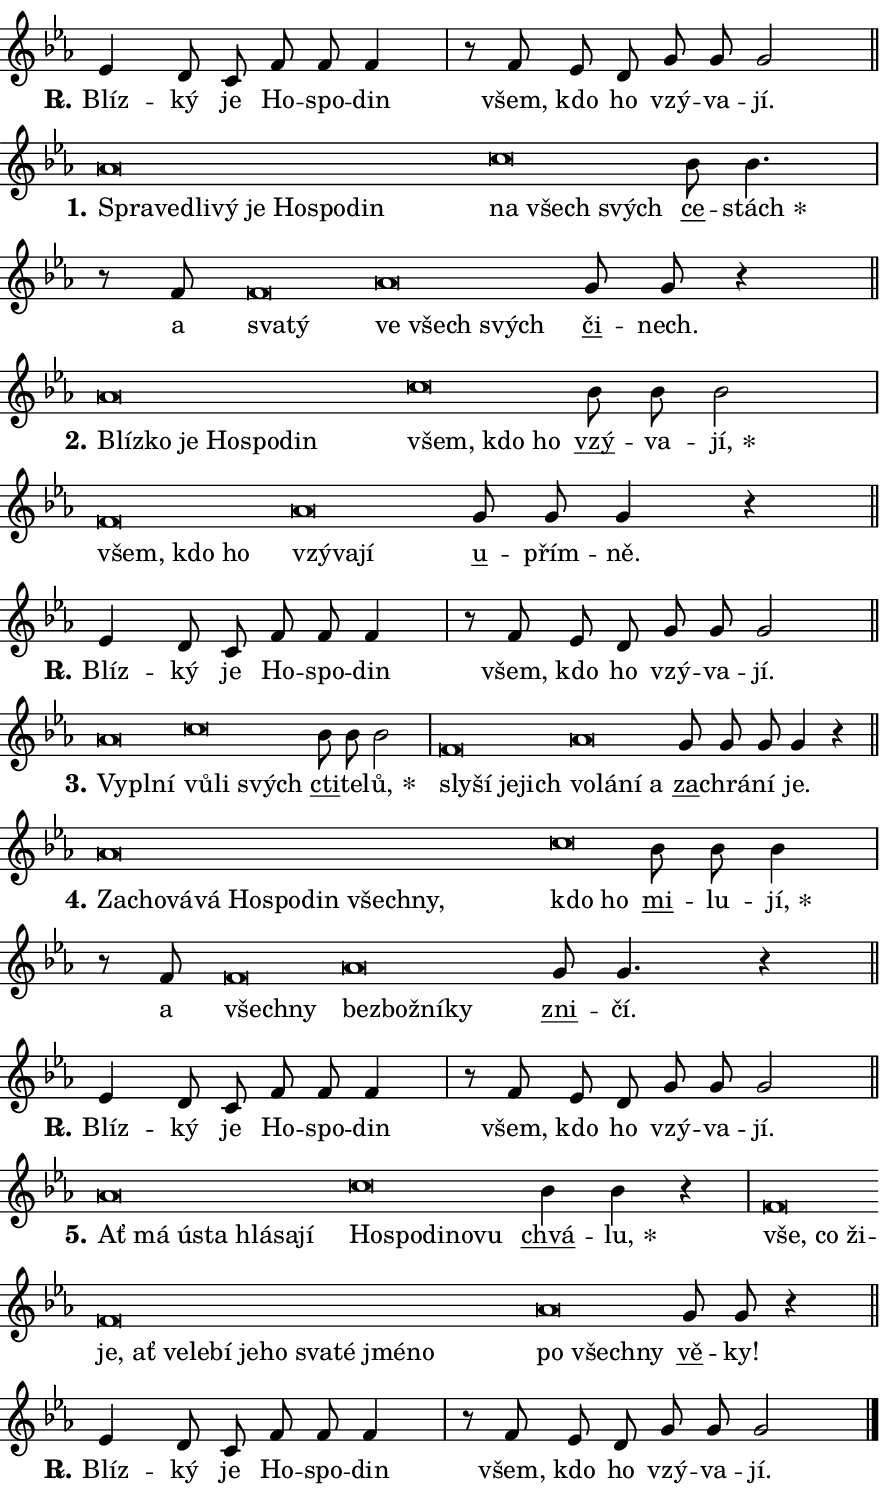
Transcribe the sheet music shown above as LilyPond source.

\version "2.24.0"
\header { tagline = "" }
\paper {
  indent = 0\cm
  top-margin = 0\cm
  right-margin = 0.13\cm % to fit lyric hyphens
  bottom-margin = 0\cm
  left-margin = 0\cm
  paper-width = 15\cm
  page-breaking = #ly:one-page-breaking
  system-system-spacing.basic-distance = #11
  score-system-spacing.basic-distance = #11
  ragged-last = ##f
}


%% Author: Thomas Morley
%% https://lists.gnu.org/archive/html/lilypond-user/2020-05/msg00002.html
#(define (line-position grob)
"Returns position of @var[grob} in current system:
   @code{'start}, if at first time-step
   @code{'end}, if at last time-step
   @code{'middle} otherwise
"
  (let* ((col (ly:item-get-column grob))
         (ln (ly:grob-object col 'left-neighbor))
         (rn (ly:grob-object col 'right-neighbor))
         (col-to-check-left (if (ly:grob? ln) ln col))
         (col-to-check-right (if (ly:grob? rn) rn col))
         (break-dir-left
           (and
             (ly:grob-property col-to-check-left 'non-musical #f)
             (ly:item-break-dir col-to-check-left)))
         (break-dir-right
           (and
             (ly:grob-property col-to-check-right 'non-musical #f)
             (ly:item-break-dir col-to-check-right))))
        (cond ((eqv? 1 break-dir-left) 'start)
              ((eqv? -1 break-dir-right) 'end)
              (else 'middle))))

#(define (tranparent-at-line-position vctor)
  (lambda (grob)
  "Relying on @code{line-position} select the relevant enry from @var{vctor}.
Used to determine transparency,"
    (case (line-position grob)
      ((end) (not (vector-ref vctor 0)))
      ((middle) (not (vector-ref vctor 1)))
      ((start) (not (vector-ref vctor 2))))))

noteHeadBreakVisibility =
#(define-music-function (break-visibility)(vector?)
"Makes @code{NoteHead}s transparent relying on @var{break-visibility}"
#{
  \override NoteHead.transparent =
    #(tranparent-at-line-position break-visibility)
#})

#(define delete-ledgers-for-transparent-note-heads
  (lambda (grob)
    "Reads whether a @code{NoteHead} is transparent.
If so this @code{NoteHead} is removed from @code{'note-heads} from
@var{grob}, which is supposed to be @code{LedgerLineSpanner}.
As a result ledgers are not printed for this @code{NoteHead}"
    (let* ((nhds-array (ly:grob-object grob 'note-heads))
           (nhds-list
             (if (ly:grob-array? nhds-array)
                 (ly:grob-array->list nhds-array)
                 '()))
           ;; Relies on the transparent-property being done before
           ;; Staff.LedgerLineSpanner.after-line-breaking is executed.
           ;; This is fragile ...
           (to-keep
             (remove
               (lambda (nhd)
                 (ly:grob-property nhd 'transparent #f))
               nhds-list)))
      ;; TODO find a better method to iterate over grob-arrays, similiar
      ;; to filter/remove etc for lists
      ;; For now rebuilt from scratch
      (set! (ly:grob-object grob 'note-heads)  '())
      (for-each
        (lambda (nhd)
          (ly:pointer-group-interface::add-grob grob 'note-heads nhd))
        to-keep))))

squashNotes = {
  \override NoteHead.X-extent = #'(-0.2 . 0.2)
  \override NoteHead.Y-extent = #'(-0.75 . 0)
  \override NoteHead.stencil =
    #(lambda (grob)
       (let ((pos (ly:grob-property grob 'staff-position)))
         (begin
           (if (< pos -7) (display "ERROR: Lower brevis then expected\n") (display ""))
           (if (<= pos -6) ly:text-interface::print ly:note-head::print))))
}
unSquashNotes = {
  \revert NoteHead.X-extent
  \revert NoteHead.Y-extent
  \revert NoteHead.stencil
}

hideNotes = \noteHeadBreakVisibility #begin-of-line-visible
unHideNotes = \noteHeadBreakVisibility #all-visible

% work-around for resetting accidentals
% https://lilypond.org/doc/v2.23/Documentation/notation/displaying-rhythms#unmetered-music
cadenzaMeasure = {
  \cadenzaOff
  \partial 1024 s1024
  \cadenzaOn
}

#(define-markup-command (accent layout props text) (markup?)
  "Underline accented syllable"
  (interpret-markup layout props
    #{\markup \override #'(offset . 4.3) \underline { #text }#}))

responsum = \markup \concat {
  "R" \hspace #-1.05 \path #0.1 #'((moveto 0 0.07) (lineto 0.9 0.8)) \hspace #0.05 "."
}

spaceSize = #0.6828661417322834 % exact space size for TeX Gyre Schola

\layout {
  \context {
    \Staff
    \remove "Time_signature_engraver"
    \override LedgerLineSpanner.after-line-breaking = #delete-ledgers-for-transparent-note-heads
  }
  \context {
    \Lyrics {
      \override LyricSpace.minimum-distance = \spaceSize
      \override LyricText.font-name = #"TeX Gyre Schola"
      \override LyricText.font-size = 1
      \override StanzaNumber.font-name = #"TeX Gyre Schola Bold"
      \override StanzaNumber.font-size = 1
    }
  }
  \context {
    \Score 
    \override NoteHead.text =
      #(lambda (grob) 
        (let ((pos (ly:grob-property grob 'staff-position)))
          #{\markup {
            \combine
              \halign #-0.55 \raise #(if (= pos -6) 0 0.5) \override #'(thickness . 2) \draw-line #'(3.2 . 0)
              \musicglyph "noteheads.sM1"
          }#}))
  }
}

% magnetic-lyrics.ily
%
%   written by
%     Jean Abou Samra <jean@abou-samra.fr>
%     Werner Lemberg <wl@gnu.org>
%
%   adapted by
%     Jiri Hon <jiri.hon@gmail.com>
%
% Version 2022-Apr-15

% https://www.mail-archive.com/lilypond-user@gnu.org/msg149350.html

#(define (Left_hyphen_pointer_engraver context)
   "Collect syllable-hyphen-syllable occurrences in lyrics and store
them in properties.  This engraver only looks to the left.  For
example, if the lyrics input is @code{foo -- bar}, it does the
following.

@itemize @bullet
@item
Set the @code{text} property of the @code{LyricHyphen} grob between
@q{foo} and @q{bar} to @code{foo}.

@item
Set the @code{left-hyphen} property of the @code{LyricText} grob with
text @q{foo} to the @code{LyricHyphen} grob between @q{foo} and
@q{bar}.
@end itemize

Use this auxiliary engraver in combination with the
@code{lyric-@/text::@/apply-@/magnetic-@/offset!} hook."
   (let ((hyphen #f)
         (text #f))
     (make-engraver
      (acknowledgers
       ((lyric-syllable-interface engraver grob source-engraver)
        (set! text grob)))
      (end-acknowledgers
       ((lyric-hyphen-interface engraver grob source-engraver)
        ;(when (not (grob::has-interface grob 'lyric-space-interface))
          (set! hyphen grob)));)
      ((stop-translation-timestep engraver)
       (when (and text hyphen)
         (ly:grob-set-object! text 'left-hyphen hyphen))
       (set! text #f)
       (set! hyphen #f)))))

#(define (lyric-text::apply-magnetic-offset! grob)
   "If the space between two syllables is less than the value in
property @code{LyricText@/.details@/.squash-threshold}, move the right
syllable to the left so that it gets concatenated with the left
syllable.

Use this function as a hook for
@code{LyricText@/.after-@/line-@/breaking} if the
@code{Left_@/hyphen_@/pointer_@/engraver} is active."
   (let ((hyphen (ly:grob-object grob 'left-hyphen #f)))
     (when hyphen
       (let ((left-text (ly:spanner-bound hyphen LEFT)))
         (when (grob::has-interface left-text 'lyric-syllable-interface)
           (let* ((common (ly:grob-common-refpoint grob left-text X))
                  (this-x-ext (ly:grob-extent grob common X))
                  (left-x-ext
                   (begin
                     ;; Trigger magnetism for left-text.
                     (ly:grob-property left-text 'after-line-breaking)
                     (ly:grob-extent left-text common X)))
                  ;; `delta` is the gap width between two syllables.
                  (delta (- (interval-start this-x-ext)
                            (interval-end left-x-ext)))
                  (details (ly:grob-property grob 'details))
                  (threshold (assoc-get 'squash-threshold details 0.2)))
             (when (< delta threshold)
               (let* (;; We have to manipulate the input text so that
                      ;; ligatures crossing syllable boundaries are not
                      ;; disabled.  For languages based on the Latin
                      ;; script this is essentially a beautification.
                      ;; However, for non-Western scripts it can be a
                      ;; necessity.
                      (lt (ly:grob-property left-text 'text))
                      (rt (ly:grob-property grob 'text))
                      (is-space (grob::has-interface hyphen 'lyric-space-interface))
                      (space (if is-space " " ""))
                      (extra-delta (if is-space spaceSize 0))
                      ;; Append new syllable.
                      (ltrt-space (if (and (string? lt) (string? rt))
                                (string-append lt space rt)
                                (make-concat-markup (list lt space rt))))
                      ;; Right-align `ltrt` to the right side.
                      (ltrt-space-markup (grob-interpret-markup
                               grob
                               (make-translate-markup
                                (cons (interval-length this-x-ext) 0)
                                (make-right-align-markup ltrt-space)))))
                 (begin
                   ;; Don't print `left-text`.
                   (ly:grob-set-property! left-text 'stencil #f)
                   ;; Set text and stencil (which holds all collected
                   ;; syllables so far) and shift it to the left.
                   (ly:grob-set-property! grob 'text ltrt-space)
                   (ly:grob-set-property! grob 'stencil ltrt-space-markup)
                   (ly:grob-translate-axis! grob (- (- delta extra-delta)) X))))))))))


#(define (lyric-hyphen::displace-bounds-first grob)
   ;; Make very sure this callback isn't triggered too early.
   (let ((left (ly:spanner-bound grob LEFT))
         (right (ly:spanner-bound grob RIGHT)))
     (ly:grob-property left 'after-line-breaking)
     (ly:grob-property right 'after-line-breaking)
     (ly:lyric-hyphen::print grob)))

squashThreshold = #0.4

\layout {
  \context {
    \Lyrics
    \consists #Left_hyphen_pointer_engraver
    \override LyricText.after-line-breaking =
      #lyric-text::apply-magnetic-offset!
    \override LyricHyphen.stencil = #lyric-hyphen::displace-bounds-first
    \override LyricText.details.squash-threshold = \squashThreshold
    \override LyricHyphen.minimum-distance = 0
    \override LyricHyphen.minimum-length = \squashThreshold
  }
}

squashText = \override LyricText.details.squash-threshold = 9999
unSquashText = \override LyricText.details.squash-threshold = \squashThreshold

leftText = \override LyricText.self-alignment-X = #LEFT
unLeftText = \revert LyricText.self-alignment-X

starOffset = #(lambda (grob) 
                (let ((x_offset (ly:self-alignment-interface::aligned-on-x-parent grob)))
                  (if (= x_offset 0) 0 (+ x_offset 1.2))))

star = #(define-music-function (syllable)(string?)
"Append star separator at the end of a syllable"
#{
  \once \override LyricText.X-offset = #starOffset
  \lyricmode { \markup {
    #syllable
    \override #'((font-name . "TeX Gyre Schola Bold")) \hspace #0.2 \lower #0.65 \larger "*"
  } }
#})

starAccent = #(define-music-function (syllable)(string?)
"Append star separator at the end of a syllable and make accent"
#{
  \once \override LyricText.X-offset = #starOffset
  \lyricmode { \markup {
    \accent #syllable
    \override #'((font-name . "TeX Gyre Schola Bold")) \hspace #0.2 \lower #0.65 \larger "*"
  } }
#})

breath = #(define-music-function (syllable)(string?)
"Append breathing indicator at the end of a syllable"
#{
  \lyricmode { \markup { #syllable "+" } }
#})

optionalBreath = #(define-music-function (syllable)(string?)
"Append optional breathing indicator at the end of a syllable"
#{
  \lyricmode { \markup { #syllable "(+)" } }
#})


\score {
    <<
        \new Voice = "melody" { \cadenzaOn \key es \major \relative { es'4 d8 c f f f4 \cadenzaMeasure \bar "|" r8 f es d \bar "" g g g2 \cadenzaMeasure \bar "||" \break } }
        \new Lyrics \lyricsto "melody" { \lyricmode { \set stanza = \responsum
Blíz -- ký je Ho -- spo -- din všem, kdo ho vzý -- va -- jí. } }
    >>
    \layout {}
}

\score {
    <<
        \new Voice = "melody" { \cadenzaOn \key es \major \relative { \squashNotes as'\breve*1/16 \hideNotes \breve*1/16 \bar "" \breve*1/16 \bar "" \breve*1/16 \bar "" \breve*1/16 \bar "" \breve*1/16 \bar "" \breve*1/16 \breve*1/16 \bar "" \unHideNotes \unSquashNotes \squashNotes c\breve*1/16 \hideNotes \breve*1/16 \breve*1/16 \bar "" \unHideNotes \unSquashNotes \bar "" bes8 bes4. \cadenzaMeasure \bar "|" r8 f8 \squashNotes f\breve*1/16 \hideNotes \breve*1/16 \bar "" \unHideNotes \unSquashNotes \squashNotes as\breve*1/16 \hideNotes \breve*1/16 \breve*1/16 \bar "" \unHideNotes \unSquashNotes \bar "" g8 g r4 \cadenzaMeasure \bar "||" \break } }
        \new Lyrics \lyricsto "melody" { \lyricmode { \set stanza = "1."
\leftText Spra -- \squashText ve -- dli -- vý je Ho -- spo -- din \unSquashText na \squashText všech svých \unLeftText \unSquashText \markup \accent ce -- \star stách a \leftText sva -- \squashText tý \unSquashText ve \squashText všech svých \unLeftText \unSquashText \markup \accent či -- nech. } }
    >>
    \layout {}
}

\score {
    <<
        \new Voice = "melody" { \cadenzaOn \key es \major \relative { \squashNotes as'\breve*1/16 \hideNotes \breve*1/16 \bar "" \breve*1/16 \bar "" \breve*1/16 \bar "" \breve*1/16 \breve*1/16 \bar "" \unHideNotes \unSquashNotes \squashNotes c\breve*1/16 \hideNotes \breve*1/16 \breve*1/16 \bar "" \unHideNotes \unSquashNotes \bar "" bes8 bes bes2 \cadenzaMeasure \bar "|" \squashNotes f\breve*1/16 \hideNotes \breve*1/16 \breve*1/16 \bar "" \unHideNotes \unSquashNotes \squashNotes as\breve*1/16 \hideNotes \breve*1/16 \breve*1/16 \bar "" \unHideNotes \unSquashNotes \bar "" g8 g g4 r \cadenzaMeasure \bar "||" \break } }
        \new Lyrics \lyricsto "melody" { \lyricmode { \set stanza = "2."
\leftText Blíz -- \squashText ko je Ho -- spo -- din \unSquashText všem, \squashText kdo ho \unLeftText \unSquashText \markup \accent vzý -- va -- \star jí, \leftText všem, \squashText kdo ho \unSquashText vzý -- \squashText va -- jí \unLeftText \unSquashText \markup \accent u -- přím -- ně. } }
    >>
    \layout {}
}

\score {
    <<
        \new Voice = "melody" { \cadenzaOn \key es \major \relative { es'4 d8 c f f f4 \cadenzaMeasure \bar "|" r8 f es d \bar "" g g g2 \cadenzaMeasure \bar "||" \break } }
        \new Lyrics \lyricsto "melody" { \lyricmode { \set stanza = \responsum
Blíz -- ký je Ho -- spo -- din všem, kdo ho vzý -- va -- jí. } }
    >>
    \layout {}
}

\score {
    <<
        \new Voice = "melody" { \cadenzaOn \key es \major \relative { \squashNotes as'\breve*1/16 \hideNotes \breve*1/16 \breve*1/16 \bar "" \unHideNotes \unSquashNotes \squashNotes c\breve*1/16 \hideNotes \breve*1/16 \breve*1/16 \bar "" \unHideNotes \unSquashNotes \bar "" bes8 bes bes2 \cadenzaMeasure \bar "|" \squashNotes f\breve*1/16 \hideNotes \breve*1/16 \bar "" \breve*1/16 \breve*1/16 \bar "" \unHideNotes \unSquashNotes \squashNotes as\breve*1/16 \hideNotes \breve*1/16 \bar "" \breve*1/16 \breve*1/16 \bar "" \unHideNotes \unSquashNotes \bar "" g8 g g g4 r \cadenzaMeasure \bar "||" \break } }
        \new Lyrics \lyricsto "melody" { \lyricmode { \set stanza = "3."
\leftText Vy -- \squashText pl -- ní \unSquashText vů -- \squashText li svých \unLeftText \unSquashText \markup \accent cti -- te -- \star lů, \leftText sly -- \squashText ší je -- jich \unSquashText vo -- \squashText lá -- ní a \unLeftText \unSquashText \markup \accent za -- chrá -- ní je. } }
    >>
    \layout {}
}

\score {
    <<
        \new Voice = "melody" { \cadenzaOn \key es \major \relative { \squashNotes as'\breve*1/16 \hideNotes \breve*1/16 \bar "" \breve*1/16 \bar "" \breve*1/16 \bar "" \breve*1/16 \bar "" \breve*1/16 \bar "" \breve*1/16 \bar "" \breve*1/16 \breve*1/16 \bar "" \unHideNotes \unSquashNotes \squashNotes c\breve*1/16 \hideNotes \breve*1/16 \bar "" \unHideNotes \unSquashNotes \bar "" bes8 bes bes4 \cadenzaMeasure \bar "|" r8 f8 \squashNotes f\breve*1/16 \hideNotes \breve*1/16 \bar "" \unHideNotes \unSquashNotes \squashNotes as\breve*1/16 \hideNotes \breve*1/16 \bar "" \breve*1/16 \breve*1/16 \bar "" \unHideNotes \unSquashNotes \bar "" g8 g4. r4 \cadenzaMeasure \bar "||" \break } }
        \new Lyrics \lyricsto "melody" { \lyricmode { \set stanza = "4."
\leftText Za -- \squashText cho -- vá -- vá Ho -- spo -- din všech -- ny, \unSquashText kdo \squashText ho \unLeftText \unSquashText \markup \accent mi -- lu -- \star jí, a \leftText všech -- \squashText ny \unSquashText bez -- \squashText bož -- ní -- ky \unLeftText \unSquashText \markup \accent zni -- čí. } }
    >>
    \layout {}
}

\score {
    <<
        \new Voice = "melody" { \cadenzaOn \key es \major \relative { es'4 d8 c f f f4 \cadenzaMeasure \bar "|" r8 f es d \bar "" g g g2 \cadenzaMeasure \bar "||" \break } }
        \new Lyrics \lyricsto "melody" { \lyricmode { \set stanza = \responsum
Blíz -- ký je Ho -- spo -- din všem, kdo ho vzý -- va -- jí. } }
    >>
    \layout {}
}

\score {
    <<
        \new Voice = "melody" { \cadenzaOn \key es \major \relative { \squashNotes as'\breve*1/16 \hideNotes \breve*1/16 \bar "" \breve*1/16 \bar "" \breve*1/16 \bar "" \breve*1/16 \bar "" \breve*1/16 \breve*1/16 \bar "" \unHideNotes \unSquashNotes \squashNotes c\breve*1/16 \hideNotes \breve*1/16 \bar "" \breve*1/16 \bar "" \breve*1/16 \breve*1/16 \bar "" \unHideNotes \unSquashNotes \bar "" bes4 bes r \cadenzaMeasure \bar "|" \squashNotes f\breve*1/16 \hideNotes \breve*1/16 \bar "" \breve*1/16 \bar "" \breve*1/16 \bar "" \breve*1/16 \bar "" \breve*1/16 \bar "" \breve*1/16 \bar "" \breve*1/16 \bar "" \breve*1/16 \bar "" \breve*1/16 \bar "" \breve*1/16 \bar "" \breve*1/16 \bar "" \breve*1/16 \breve*1/16 \bar "" \unHideNotes \unSquashNotes \squashNotes as\breve*1/16 \hideNotes \breve*1/16 \breve*1/16 \bar "" \unHideNotes \unSquashNotes \bar "" g8 g r4 \cadenzaMeasure \bar "||" \break } }
        \new Lyrics \lyricsto "melody" { \lyricmode { \set stanza = "5."
\leftText Ať \squashText má ú -- sta hlá -- sa -- jí \unSquashText Ho -- \squashText spo -- di -- no -- vu \unLeftText \unSquashText \markup \accent chvá -- \star lu, \leftText vše, \squashText co ži -- je, ať ve -- le -- bí je -- ho sva -- té jmé -- no \unSquashText po \squashText všech -- ny \unLeftText \unSquashText \markup \accent vě -- ky! } }
    >>
    \layout {}
}

\score {
    <<
        \new Voice = "melody" { \cadenzaOn \key es \major \relative { es'4 d8 c f f f4 \cadenzaMeasure \bar "|" r8 f es d \bar "" g g g2 \cadenzaMeasure \bar "||" \break } \bar "|." }
        \new Lyrics \lyricsto "melody" { \lyricmode { \set stanza = \responsum
Blíz -- ký je Ho -- spo -- din všem, kdo ho vzý -- va -- jí. } }
    >>
    \layout {}
}
